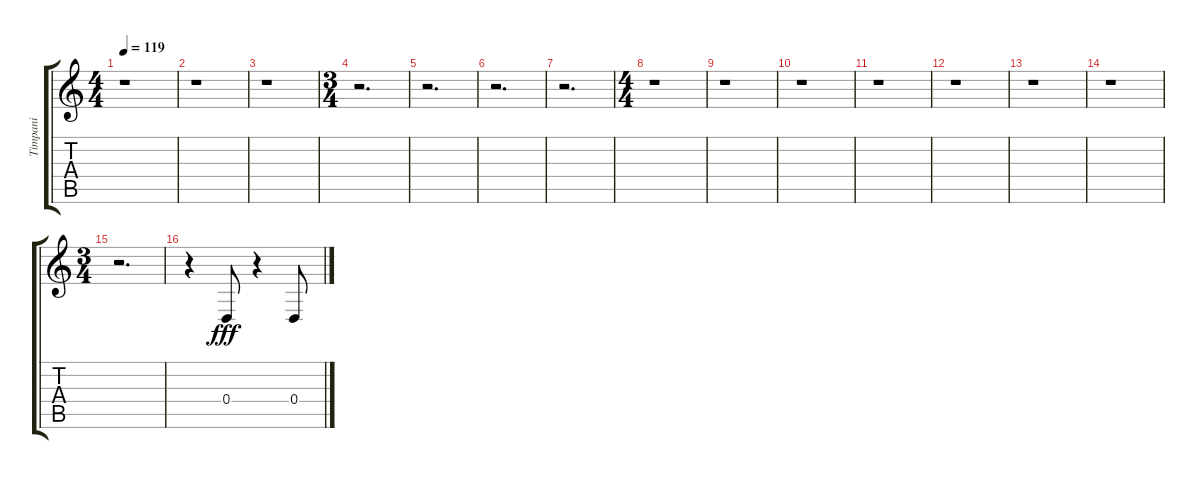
\track ("Timpani                         " "Timpani   ") {instrument lead1square}
\staff {score tabs}
\tuning (E4 B3 G3 D3 A2 E2) {hide}
\ts (4 4)
\tempo 119
\clef g2
\ks c
r.1{dy mp} |
r.1 |
r.1 |
\ts (3 4)
r.2{d} |
r.2{d} |
r.2{d} |
r.2{d} |
\ts (4 4)
r.1 |
r.1 |
r.1 |
r.1 |
r.1 |
r.1 |
r.1 |
\ts (3 4)
r.2{d} |
r.4 0.4.8{dy fff} r.4 0.4.8
